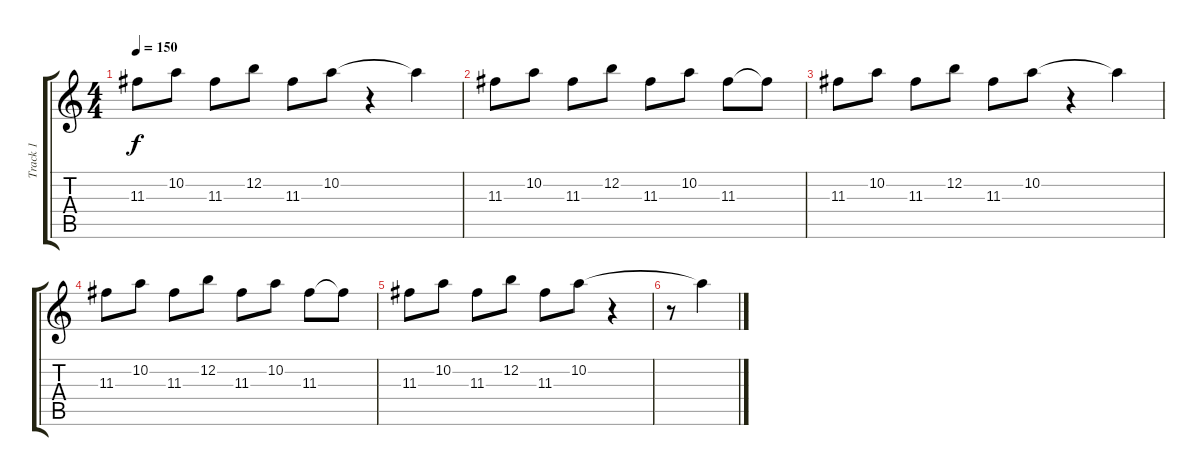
\track ("Track 1" "Track 1") {instrument electricguitarjazz}
\staff {score tabs}
\tuning (E4 B3 G3 D3 A2 E2) {hide}
\ts (4 4)
\tempo 150
\clef g2
\ks c
11.3.8{dy f} 10.2.8 11.3.8 12.2.8 11.3.8 10.2.8 r.4 10.2{t}.4 |
11.3.8 10.2.8 11.3.8 12.2.8 11.3.8 10.2.8 11.3.8 11.3{t}.8 |
11.3.8 10.2.8 11.3.8 12.2.8 11.3.8 10.2.8 r.4 10.2{t}.4 |
11.3.8 10.2.8 11.3.8 12.2.8 11.3.8 10.2.8 11.3.8 11.3{t}.8 |
11.3.8 10.2.8 11.3.8 12.2.8 11.3.8 10.2.8 r.4 |
r.8 10.2{t}.4
